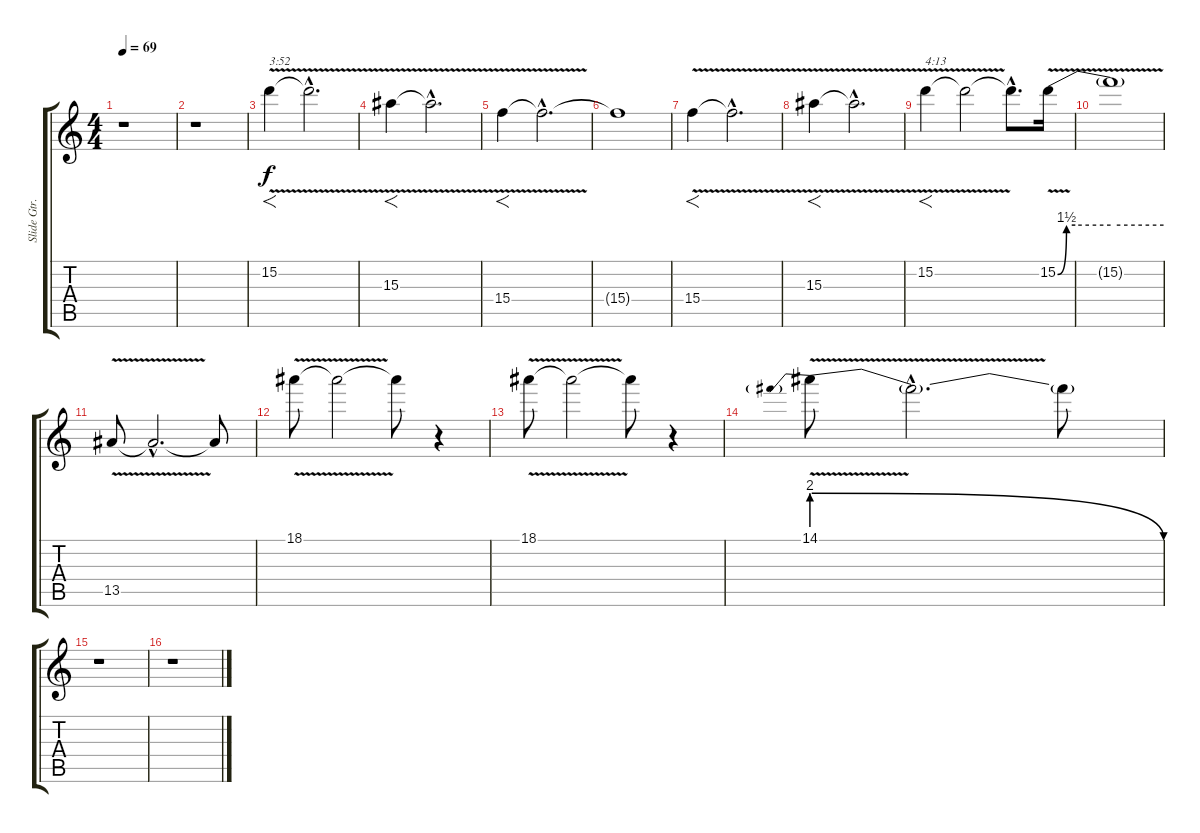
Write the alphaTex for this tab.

\track ("Slide Gtr. 2" "Slide Gtr.") {instrument overdrivenguitar}
\staff {score tabs}
\tuning (E4 B3 G3 D3 A2 E2) {hide}
\ts (4 4)
\tempo 69
\clef g2
\ks c
r.1{dy f} |
r.1 |
15.2{v}.4{f txt "3:52" volume 10} 15.2{hac t}.2{d} |
15.3{v}.4{f volume 10} 15.3{hac t}.2{d} |
15.4{v}.4{f volume 10} 15.4{hac t}.2{d volume 3} |
15.4{t}.1 |
15.4{v}.4{f volume 10} 15.4{hac t}.2{d} |
15.3{v}.4{f volume 10} 15.3{hac t}.2{d} |
15.2{v}.4{f txt "4:13" volume 10} 15.2{t}.2{volume 0} 15.2{hac t}.8{d} 15.2{be (custom 0 0 5 6 10 6 30 6 60 6) v}.16{volume 13} |
15.2{t}.1{volume 0} |
13.5{v}.8{volume 13} 13.5{hac t}.2{d volume 0} 13.5{t}.8 |
18.1{v}.8{volume 13} 18.1{t}.2{volume 0} 18.1{t}.8 r.4{volume 0} |
18.1{v}.8{volume 13} 18.1{t}.2{volume 0} 18.1{t}.8 r.4 |
14.1{be (prebendrelease 0 8 60 0) v}.8{volume 13} 14.1{hac t}.2{d volume 0} 14.1{t}.8 |
r.1 |
r.1
